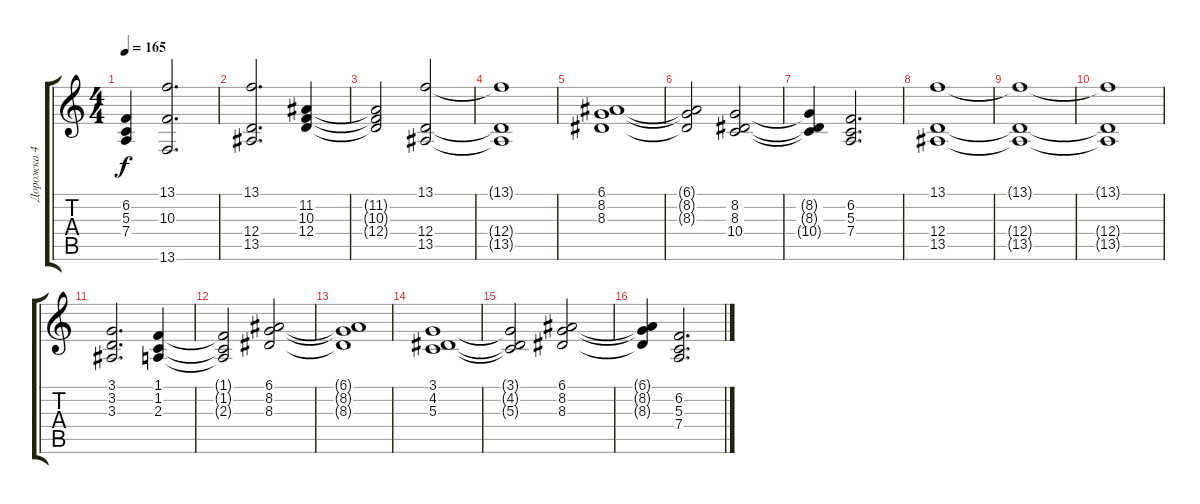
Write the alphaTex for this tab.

\track ("Дорожка 4" "Дорожка 4") {instrument fx6goblins}
\staff {score tabs}
\tuning (E4 B3 G3 D3 A2 E2) {hide}
\ts (4 4)
\tempo 165
\clef g2
\ks c
(6.2{t} 5.3{t} 7.4{t}).4{dy f} (13.1 10.3 13.6).2{d} |
(13.1 12.4 13.5).2{d} (11.2 10.3 12.4).4 |
(11.2{t} 10.3{t} 12.4{t}).2 (13.1 12.4 13.5).2 |
(13.1{t} 12.4{t} 13.5{t}).1 |
(6.1 8.2 8.3).1 |
(6.1{t} 8.2{t} 8.3{t}).2 (8.2 8.3 10.4).2 |
(8.2{t} 8.3{t} 10.4{t}).4 (6.2 5.3 7.4).2{d} |
(13.1 12.4 13.5).1 |
(13.1{t} 12.4{t} 13.5{t}).1 |
(13.1{t} 12.4{t} 13.5{t}).1 |
(3.1 3.2 3.3).2{d} (1.1 1.2 2.3).4 |
(1.1{t} 1.2{t} 2.3{t}).2 (6.1 8.2 8.3).2 |
(6.1{t} 8.2{t} 8.3{t}).1 |
(3.1 4.2 5.3).1 |
(3.1{t} 4.2{t} 5.3{t}).2 (6.1 8.2 8.3).2 |
(6.1{t} 8.2{t} 8.3{t}).4 (6.2 5.3 7.4).2{d}
